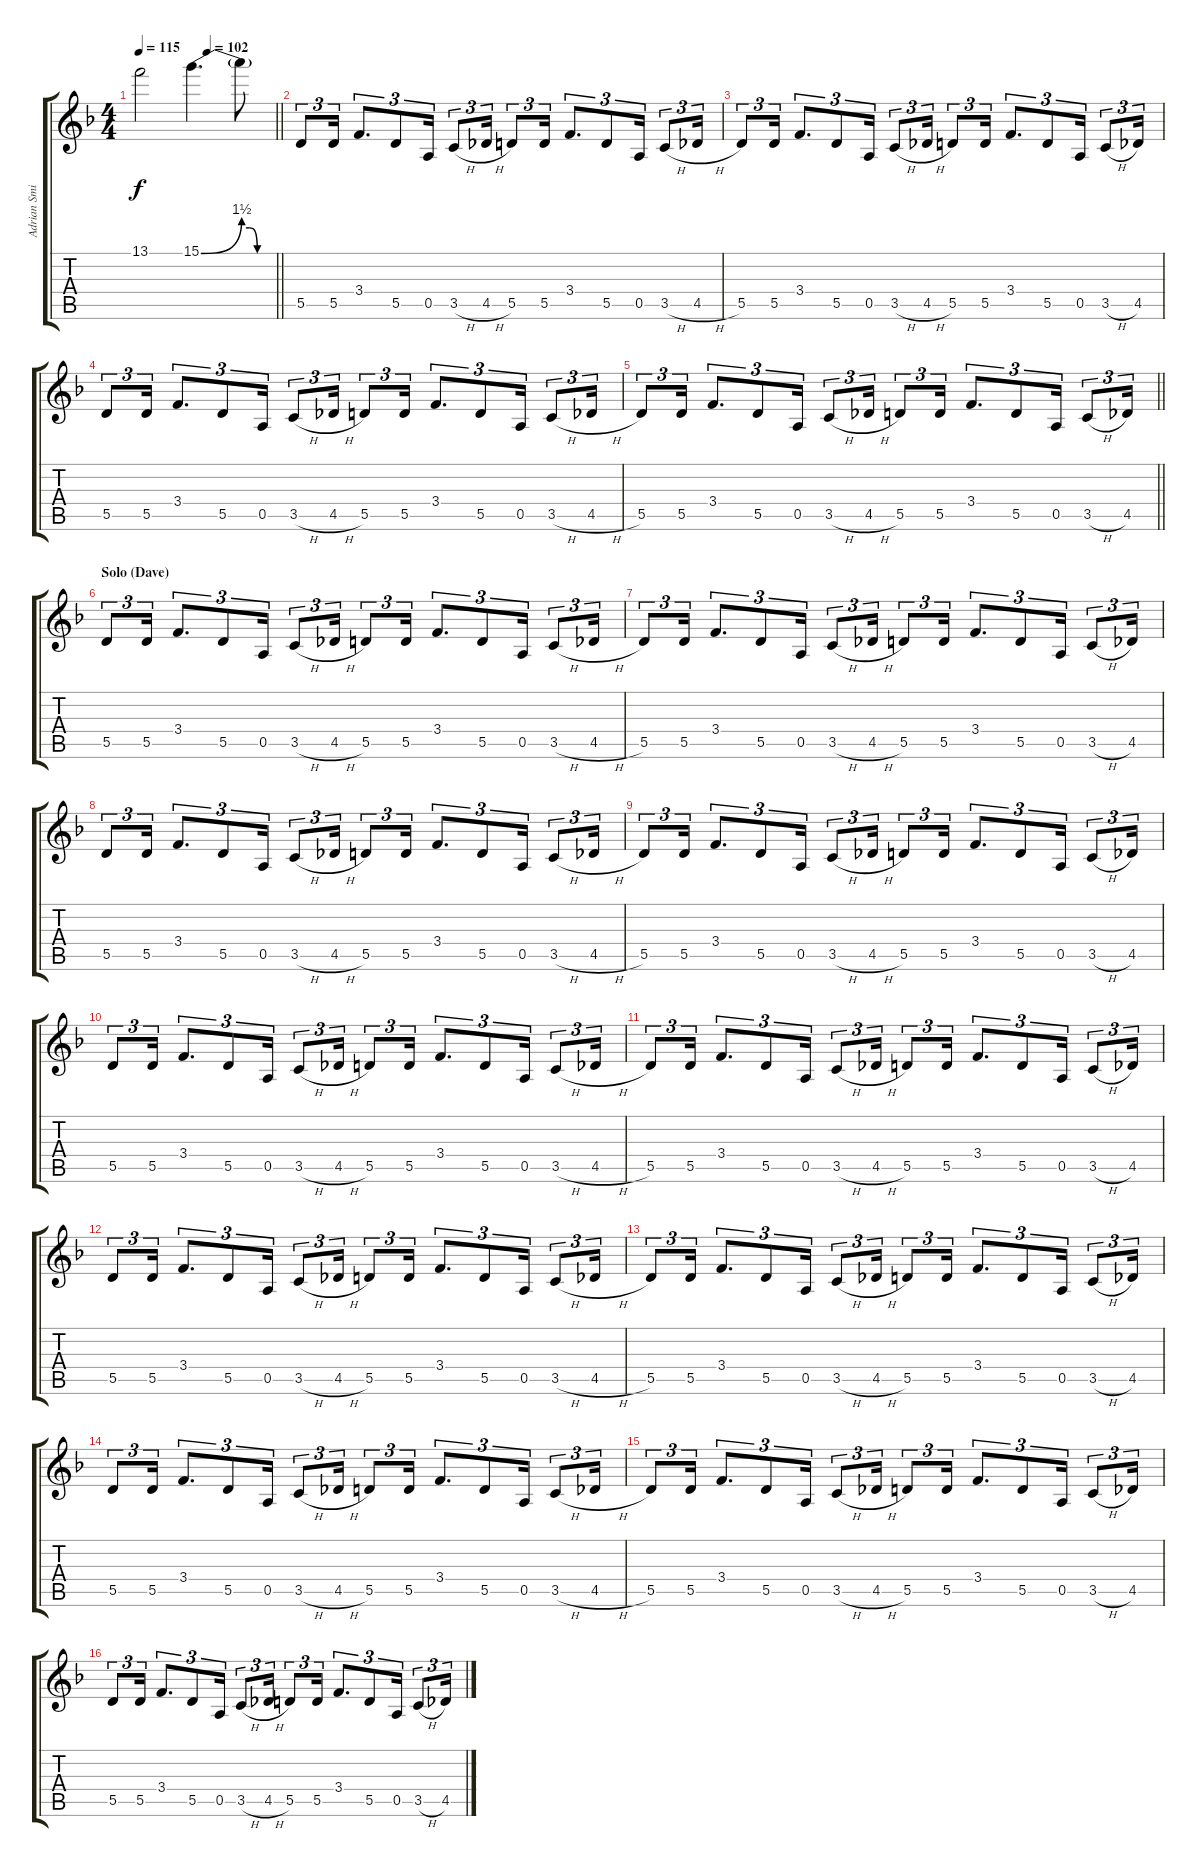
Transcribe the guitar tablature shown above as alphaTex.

\track ("Adrian Smith" "Adrian Smi") {instrument distortionguitar}
\staff {score tabs}
\tuning (E4 B3 G3 D3 A2 E2) {hide}
\ts (4 4)
\tempo 115
\tempo (102 0.5)
\clef g2
\barLineRight lightlight
\ks dminor
13.1.2{dy f} 15.1{be (bend 0 0 60 6)}.4{d} 15.1{be (custom 0 4 15 4 30 0 60 0) t}.8 |
5.5.8{tu (3 2)} 5.5.16{tu (3 2)} 3.4.8{d tu (3 2)} 5.5.8{tu (3 2)} 0.5.16{tu (3 2)} 3.5{h}.8{tu (3 2)} 4.5{h}.16{tu (3 2)} 5.5.8{tu (3 2)} 5.5.16{tu (3 2)} 3.4.8{d tu (3 2)} 5.5.8{tu (3 2)} 0.5.16{tu (3 2)} 3.5{h}.8{tu (3 2)} 4.5{h}.16{tu (3 2)} |
5.5.8{tu (3 2)} 5.5.16{tu (3 2)} 3.4.8{d tu (3 2)} 5.5.8{tu (3 2)} 0.5.16{tu (3 2)} 3.5{h}.8{tu (3 2)} 4.5{h}.16{tu (3 2)} 5.5.8{tu (3 2)} 5.5.16{tu (3 2)} 3.4.8{d tu (3 2)} 5.5.8{tu (3 2)} 0.5.16{tu (3 2)} 3.5{h}.8{tu (3 2)} 4.5.16{tu (3 2)} |
5.5.8{tu (3 2)} 5.5.16{tu (3 2)} 3.4.8{d tu (3 2)} 5.5.8{tu (3 2)} 0.5.16{tu (3 2)} 3.5{h}.8{tu (3 2)} 4.5{h}.16{tu (3 2)} 5.5.8{tu (3 2)} 5.5.16{tu (3 2)} 3.4.8{d tu (3 2)} 5.5.8{tu (3 2)} 0.5.16{tu (3 2)} 3.5{h}.8{tu (3 2)} 4.5{h}.16{tu (3 2)} |
\barLineRight lightlight
5.5.8{tu (3 2)} 5.5.16{tu (3 2)} 3.4.8{d tu (3 2)} 5.5.8{tu (3 2)} 0.5.16{tu (3 2)} 3.5{h}.8{tu (3 2)} 4.5{h}.16{tu (3 2)} 5.5.8{tu (3 2)} 5.5.16{tu (3 2)} 3.4.8{d tu (3 2)} 5.5.8{tu (3 2)} 0.5.16{tu (3 2)} 3.5{h}.8{tu (3 2)} 4.5.16{tu (3 2)} |
\section ("" "Solo (Dave)")
5.5.8{tu (3 2)} 5.5.16{tu (3 2)} 3.4.8{d tu (3 2)} 5.5.8{tu (3 2)} 0.5.16{tu (3 2)} 3.5{h}.8{tu (3 2)} 4.5{h}.16{tu (3 2)} 5.5.8{tu (3 2)} 5.5.16{tu (3 2)} 3.4.8{d tu (3 2)} 5.5.8{tu (3 2)} 0.5.16{tu (3 2)} 3.5{h}.8{tu (3 2)} 4.5{h}.16{tu (3 2)} |
5.5.8{tu (3 2)} 5.5.16{tu (3 2)} 3.4.8{d tu (3 2)} 5.5.8{tu (3 2)} 0.5.16{tu (3 2)} 3.5{h}.8{tu (3 2)} 4.5{h}.16{tu (3 2)} 5.5.8{tu (3 2)} 5.5.16{tu (3 2)} 3.4.8{d tu (3 2)} 5.5.8{tu (3 2)} 0.5.16{tu (3 2)} 3.5{h}.8{tu (3 2)} 4.5.16{tu (3 2)} |
5.5.8{tu (3 2)} 5.5.16{tu (3 2)} 3.4.8{d tu (3 2)} 5.5.8{tu (3 2)} 0.5.16{tu (3 2)} 3.5{h}.8{tu (3 2)} 4.5{h}.16{tu (3 2)} 5.5.8{tu (3 2)} 5.5.16{tu (3 2)} 3.4.8{d tu (3 2)} 5.5.8{tu (3 2)} 0.5.16{tu (3 2)} 3.5{h}.8{tu (3 2)} 4.5{h}.16{tu (3 2)} |
5.5.8{tu (3 2)} 5.5.16{tu (3 2)} 3.4.8{d tu (3 2)} 5.5.8{tu (3 2)} 0.5.16{tu (3 2)} 3.5{h}.8{tu (3 2)} 4.5{h}.16{tu (3 2)} 5.5.8{tu (3 2)} 5.5.16{tu (3 2)} 3.4.8{d tu (3 2)} 5.5.8{tu (3 2)} 0.5.16{tu (3 2)} 3.5{h}.8{tu (3 2)} 4.5.16{tu (3 2)} |
5.5.8{tu (3 2)} 5.5.16{tu (3 2)} 3.4.8{d tu (3 2)} 5.5.8{tu (3 2)} 0.5.16{tu (3 2)} 3.5{h}.8{tu (3 2)} 4.5{h}.16{tu (3 2)} 5.5.8{tu (3 2)} 5.5.16{tu (3 2)} 3.4.8{d tu (3 2)} 5.5.8{tu (3 2)} 0.5.16{tu (3 2)} 3.5{h}.8{tu (3 2)} 4.5{h}.16{tu (3 2)} |
5.5.8{tu (3 2)} 5.5.16{tu (3 2)} 3.4.8{d tu (3 2)} 5.5.8{tu (3 2)} 0.5.16{tu (3 2)} 3.5{h}.8{tu (3 2)} 4.5{h}.16{tu (3 2)} 5.5.8{tu (3 2)} 5.5.16{tu (3 2)} 3.4.8{d tu (3 2)} 5.5.8{tu (3 2)} 0.5.16{tu (3 2)} 3.5{h}.8{tu (3 2)} 4.5.16{tu (3 2)} |
5.5.8{tu (3 2)} 5.5.16{tu (3 2)} 3.4.8{d tu (3 2)} 5.5.8{tu (3 2)} 0.5.16{tu (3 2)} 3.5{h}.8{tu (3 2)} 4.5{h}.16{tu (3 2)} 5.5.8{tu (3 2)} 5.5.16{tu (3 2)} 3.4.8{d tu (3 2)} 5.5.8{tu (3 2)} 0.5.16{tu (3 2)} 3.5{h}.8{tu (3 2)} 4.5{h}.16{tu (3 2)} |
5.5.8{tu (3 2)} 5.5.16{tu (3 2)} 3.4.8{d tu (3 2)} 5.5.8{tu (3 2)} 0.5.16{tu (3 2)} 3.5{h}.8{tu (3 2)} 4.5{h}.16{tu (3 2)} 5.5.8{tu (3 2)} 5.5.16{tu (3 2)} 3.4.8{d tu (3 2)} 5.5.8{tu (3 2)} 0.5.16{tu (3 2)} 3.5{h}.8{tu (3 2)} 4.5.16{tu (3 2)} |
5.5.8{tu (3 2)} 5.5.16{tu (3 2)} 3.4.8{d tu (3 2)} 5.5.8{tu (3 2)} 0.5.16{tu (3 2)} 3.5{h}.8{tu (3 2)} 4.5{h}.16{tu (3 2)} 5.5.8{tu (3 2)} 5.5.16{tu (3 2)} 3.4.8{d tu (3 2)} 5.5.8{tu (3 2)} 0.5.16{tu (3 2)} 3.5{h}.8{tu (3 2)} 4.5{h}.16{tu (3 2)} |
5.5.8{tu (3 2)} 5.5.16{tu (3 2)} 3.4.8{d tu (3 2)} 5.5.8{tu (3 2)} 0.5.16{tu (3 2)} 3.5{h}.8{tu (3 2)} 4.5{h}.16{tu (3 2)} 5.5.8{tu (3 2)} 5.5.16{tu (3 2)} 3.4.8{d tu (3 2)} 5.5.8{tu (3 2)} 0.5.16{tu (3 2)} 3.5{h}.8{tu (3 2)} 4.5.16{tu (3 2)} |
5.5.8{tu (3 2)} 5.5.16{tu (3 2)} 3.4.8{d tu (3 2)} 5.5.8{tu (3 2)} 0.5.16{tu (3 2)} 3.5{h}.8{tu (3 2)} 4.5{h}.16{tu (3 2)} 5.5.8{tu (3 2)} 5.5.16{tu (3 2)} 3.4.8{d tu (3 2)} 5.5.8{tu (3 2)} 0.5.16{tu (3 2)} 3.5{h}.8{tu (3 2)} 4.5{h}.16{tu (3 2)}
